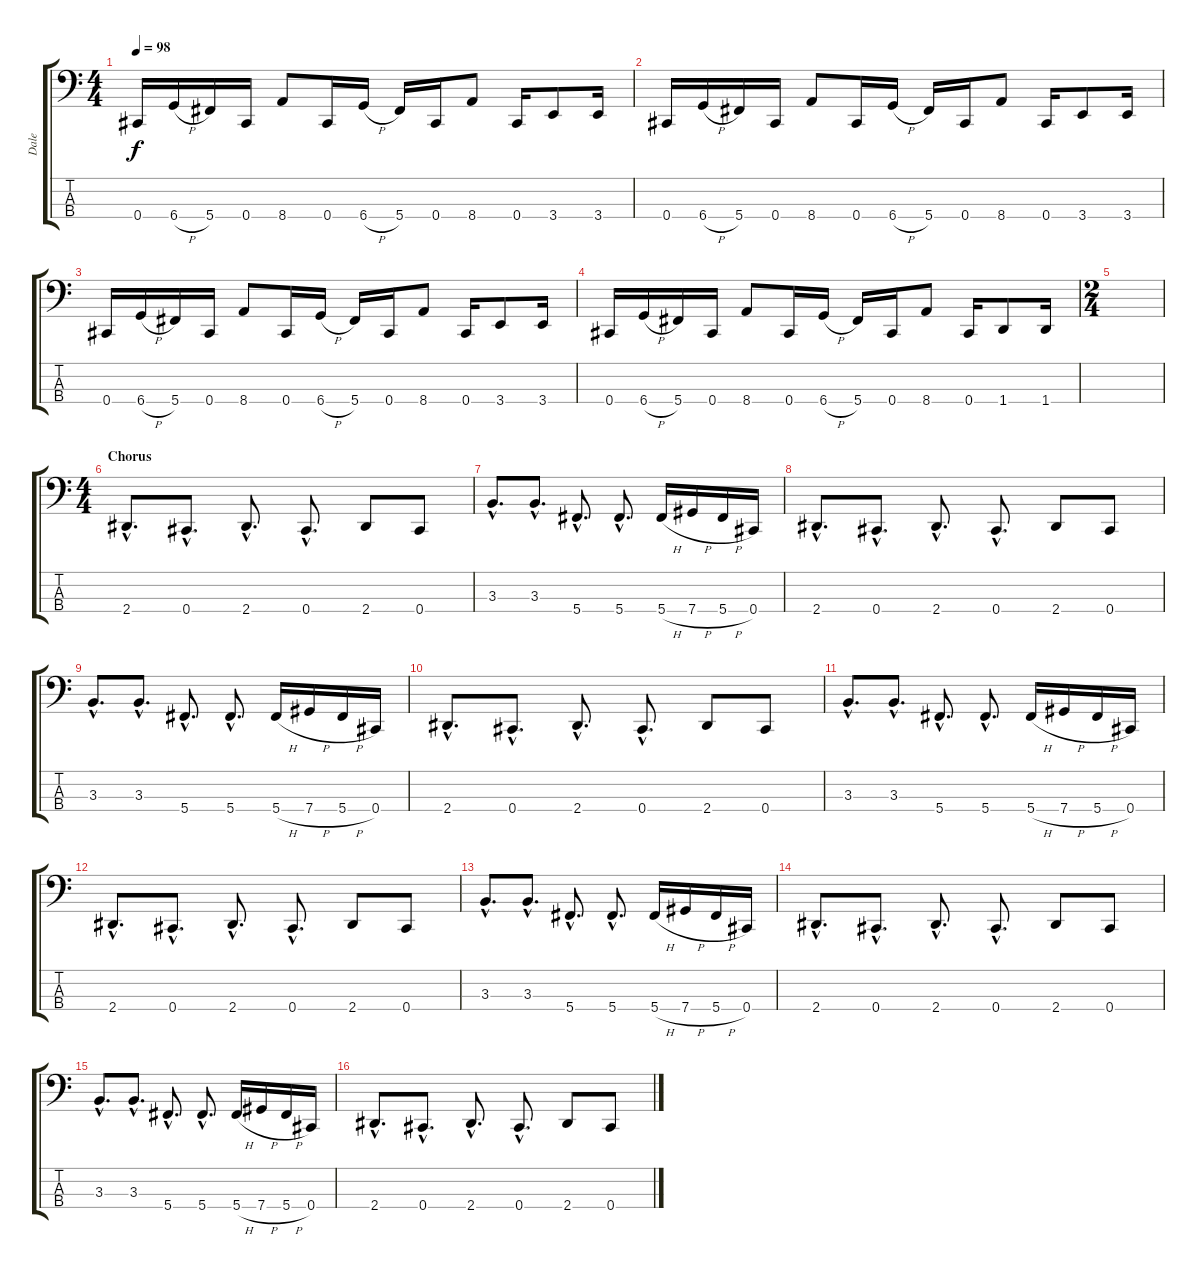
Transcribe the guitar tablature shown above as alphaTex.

\track ("Dale" "Dale") {instrument electricbassfinger}
\staff {score tabs}
\tuning (Gb2 Db2 Ab1 Db1) {hide}
\ts (4 4)
\tempo 98
\clef f4
\ks c
0.4.16{dy f} 6.4{h}.16 5.4.16 0.4.16 8.4.8 0.4.16 6.4{h}.16 5.4.16 0.4.16 8.4.8 0.4.16 3.4.8 3.4.16 |
0.4.16 6.4{h}.16 5.4.16 0.4.16 8.4.8 0.4.16 6.4{h}.16 5.4.16 0.4.16 8.4.8 0.4.16 3.4.8 3.4.16 |
0.4.16 6.4{h}.16 5.4.16 0.4.16 8.4.8 0.4.16 6.4{h}.16 5.4.16 0.4.16 8.4.8 0.4.16 3.4.8 3.4.16 |
0.4.16 6.4{h}.16 5.4.16 0.4.16 8.4.8 0.4.16 6.4{h}.16 5.4.16 0.4.16 8.4.8 0.4.16 1.4.8 1.4.16 |
\ts (2 4)
|
\ts (4 4)
\section ("" "Chorus")
2.4{hac}.8{d} 0.4{hac}.8{d} 2.4{hac}.8{d} 0.4{hac}.8{d} 2.4.8 0.4.8 |
3.3{hac}.8{d} 3.3{hac}.8{d} 5.4{hac}.8{d} 5.4{hac}.8{d} 5.4{h}.16 7.4{h}.16 5.4{h}.16 0.4.16 |
2.4{hac}.8{d} 0.4{hac}.8{d} 2.4{hac}.8{d} 0.4{hac}.8{d} 2.4.8 0.4.8 |
3.3{hac}.8{d} 3.3{hac}.8{d} 5.4{hac}.8{d} 5.4{hac}.8{d} 5.4{h}.16 7.4{h}.16 5.4{h}.16 0.4.16 |
2.4{hac}.8{d} 0.4{hac}.8{d} 2.4{hac}.8{d} 0.4{hac}.8{d} 2.4.8 0.4.8 |
3.3{hac}.8{d} 3.3{hac}.8{d} 5.4{hac}.8{d} 5.4{hac}.8{d} 5.4{h}.16 7.4{h}.16 5.4{h}.16 0.4.16 |
2.4{hac}.8{d} 0.4{hac}.8{d} 2.4{hac}.8{d} 0.4{hac}.8{d} 2.4.8 0.4.8 |
3.3{hac}.8{d} 3.3{hac}.8{d} 5.4{hac}.8{d} 5.4{hac}.8{d} 5.4{h}.16 7.4{h}.16 5.4{h}.16 0.4.16 |
2.4{hac}.8{d} 0.4{hac}.8{d} 2.4{hac}.8{d} 0.4{hac}.8{d} 2.4.8 0.4.8 |
3.3{hac}.8{d} 3.3{hac}.8{d} 5.4{hac}.8{d} 5.4{hac}.8{d} 5.4{h}.16 7.4{h}.16 5.4{h}.16 0.4.16 |
2.4{hac}.8{d} 0.4{hac}.8{d} 2.4{hac}.8{d} 0.4{hac}.8{d} 2.4.8 0.4.8
